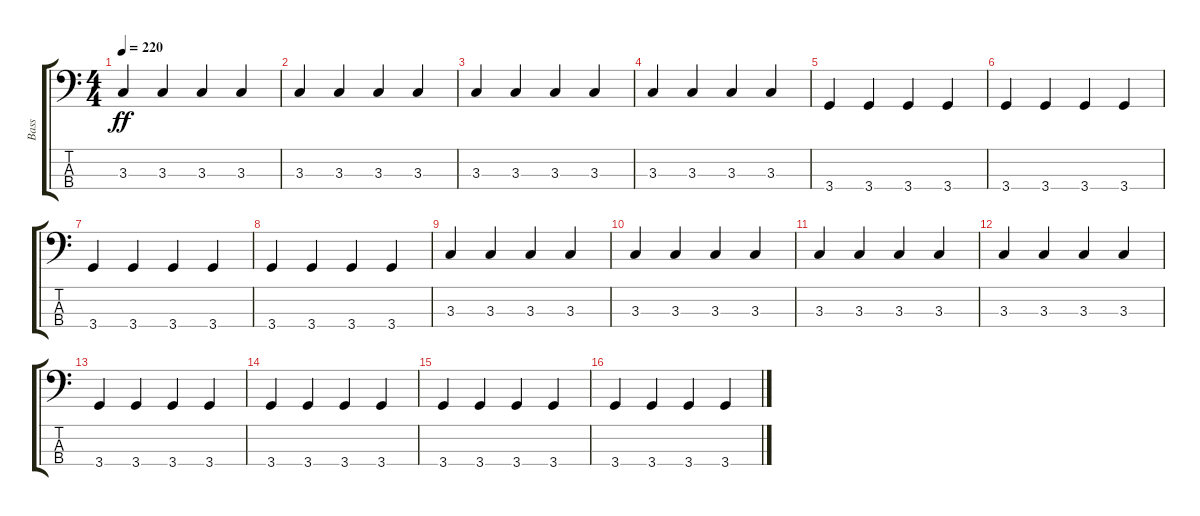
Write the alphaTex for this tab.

\track ("Bass" "Bass") {instrument electricbassfinger}
\staff {score tabs}
\tuning (G2 D2 A1 E1) {hide}
\ts (4 4)
\tempo 220
\clef f4
\ks c
3.3.4{dy ff instrument electricbassfinger} 3.3.4 3.3.4 3.3.4 |
3.3.4 3.3.4 3.3.4 3.3.4 |
3.3.4 3.3.4 3.3.4 3.3.4 |
3.3.4 3.3.4 3.3.4 3.3.4 |
3.4.4 3.4.4 3.4.4 3.4.4 |
3.4.4 3.4.4 3.4.4 3.4.4 |
3.4.4 3.4.4 3.4.4 3.4.4 |
3.4.4 3.4.4 3.4.4 3.4.4 |
3.3.4 3.3.4 3.3.4 3.3.4 |
3.3.4 3.3.4 3.3.4 3.3.4 |
3.3.4 3.3.4 3.3.4 3.3.4 |
3.3.4 3.3.4 3.3.4 3.3.4 |
3.4.4 3.4.4 3.4.4 3.4.4 |
3.4.4 3.4.4 3.4.4 3.4.4 |
3.4.4 3.4.4 3.4.4 3.4.4 |
3.4.4 3.4.4 3.4.4 3.4.4
